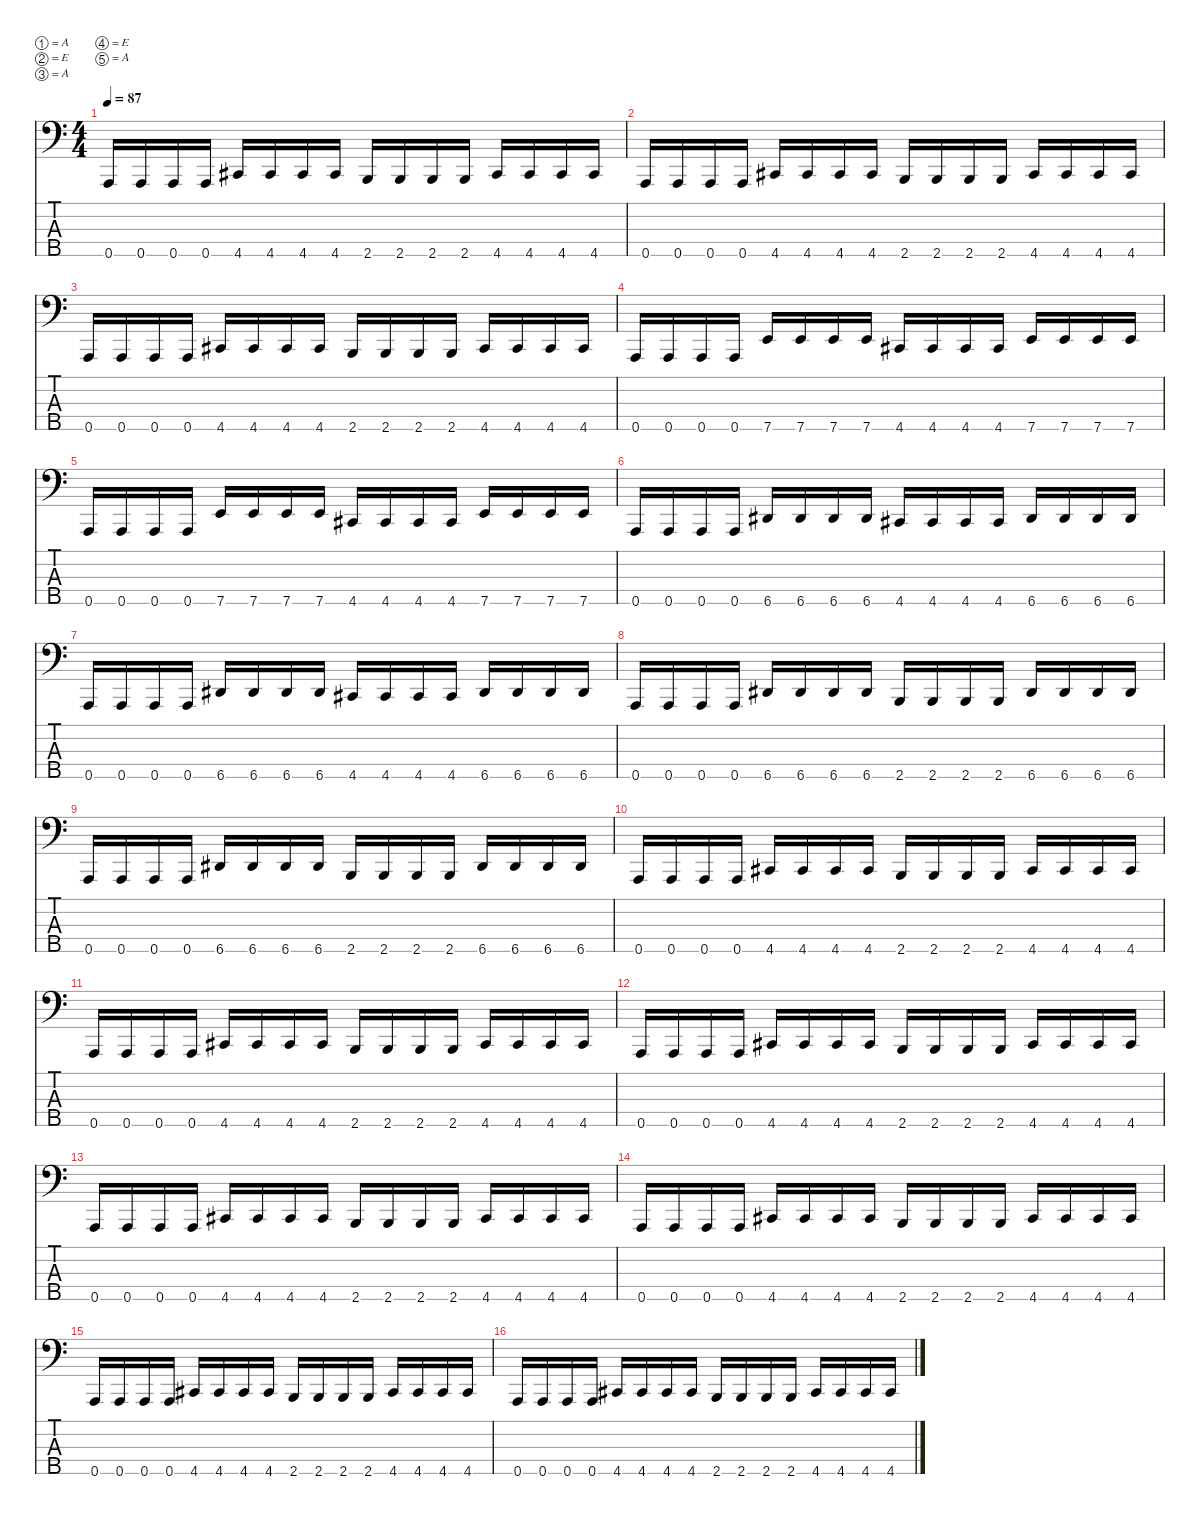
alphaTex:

\defaultSystemsLayout 4
\hideDynamics
\bracketExtendMode nobrackets
\singleTrackTrackNamePolicy hidden
\multiTrackTrackNamePolicy hidden
\firstSystemTrackNameMode fullname
\otherSystemsTrackNameOrientation horizontal
\track ("Bass" "el.bs.") {instrument electricbasspick}
\staff {score tabs}
\tuning (A2 E2 A1 E1 A0)
\ts (4 4)
\tempo 87
\clef f4
\ks c
0.5.16{dy f beam Up} 0.5.16{beam Up} 0.5.16{beam Up} 0.5.16{beam Up} 4.5{acc #}.16{beam Up} 4.5{acc #}.16{beam Up} 4.5{acc #}.16{beam Up} 4.5{acc #}.16{beam Up} 2.5.16{beam Up} 2.5.16{beam Up} 2.5.16{beam Up} 2.5.16{beam Up} 4.5{acc #}.16{beam Up} 4.5{acc #}.16{beam Up} 4.5{acc #}.16{beam Up} 4.5{acc #}.16{beam Up} |
0.5.16{beam Up} 0.5.16{beam Up} 0.5.16{beam Up} 0.5.16{beam Up} 4.5{acc #}.16{beam Up} 4.5{acc #}.16{beam Up} 4.5{acc #}.16{beam Up} 4.5{acc #}.16{beam Up} 2.5.16{beam Up} 2.5.16{beam Up} 2.5.16{beam Up} 2.5.16{beam Up} 4.5{acc #}.16{beam Up} 4.5{acc #}.16{beam Up} 4.5{acc #}.16{beam Up} 4.5{acc #}.16{beam Up} |
0.5.16{beam Up} 0.5.16{beam Up} 0.5.16{beam Up} 0.5.16{beam Up} 4.5{acc #}.16{beam Up} 4.5{acc #}.16{beam Up} 4.5{acc #}.16{beam Up} 4.5{acc #}.16{beam Up} 2.5.16{beam Up} 2.5.16{beam Up} 2.5.16{beam Up} 2.5.16{beam Up} 4.5{acc #}.16{beam Up} 4.5{acc #}.16{beam Up} 4.5{acc #}.16{beam Up} 4.5{acc #}.16{beam Up} |
0.5.16{beam Up} 0.5.16{beam Up} 0.5.16{beam Up} 0.5.16{beam Up} 7.5.16{beam Up} 7.5.16{beam Up} 7.5.16{beam Up} 7.5.16{beam Up} 4.5{acc #}.16{beam Up} 4.5{acc #}.16{beam Up} 4.5{acc #}.16{beam Up} 4.5{acc #}.16{beam Up} 7.5.16{beam Up} 7.5.16{beam Up} 7.5.16{beam Up} 7.5.16{beam Up} |
0.5.16{beam Up} 0.5.16{beam Up} 0.5.16{beam Up} 0.5.16{beam Up} 7.5.16{beam Up} 7.5.16{beam Up} 7.5.16{beam Up} 7.5.16{beam Up} 4.5{acc #}.16{beam Up} 4.5{acc #}.16{beam Up} 4.5{acc #}.16{beam Up} 4.5{acc #}.16{beam Up} 7.5.16{beam Up} 7.5.16{beam Up} 7.5.16{beam Up} 7.5.16{beam Up} |
0.5.16{beam Up} 0.5.16{beam Up} 0.5.16{beam Up} 0.5.16{beam Up} 6.5{acc #}.16{beam Up} 6.5{acc #}.16{beam Up} 6.5{acc #}.16{beam Up} 6.5{acc #}.16{beam Up} 4.5{acc #}.16{beam Up} 4.5{acc #}.16{beam Up} 4.5{acc #}.16{beam Up} 4.5{acc #}.16{beam Up} 6.5{acc #}.16{beam Up} 6.5{acc #}.16{beam Up} 6.5{acc #}.16{beam Up} 6.5{acc #}.16{beam Up} |
0.5.16{beam Up} 0.5.16{beam Up} 0.5.16{beam Up} 0.5.16{beam Up} 6.5{acc #}.16{beam Up} 6.5{acc #}.16{beam Up} 6.5{acc #}.16{beam Up} 6.5{acc #}.16{beam Up} 4.5{acc #}.16{beam Up} 4.5{acc #}.16{beam Up} 4.5{acc #}.16{beam Up} 4.5{acc #}.16{beam Up} 6.5{acc #}.16{beam Up} 6.5{acc #}.16{beam Up} 6.5{acc #}.16{beam Up} 6.5{acc #}.16{beam Up} |
0.5.16{beam Up} 0.5.16{beam Up} 0.5.16{beam Up} 0.5.16{beam Up} 6.5{acc #}.16{beam Up} 6.5{acc #}.16{beam Up} 6.5{acc #}.16{beam Up} 6.5{acc #}.16{beam Up} 2.5.16{beam Up} 2.5.16{beam Up} 2.5.16{beam Up} 2.5.16{beam Up} 6.5{acc #}.16{beam Up} 6.5{acc #}.16{beam Up} 6.5{acc #}.16{beam Up} 6.5{acc #}.16{beam Up} |
0.5.16{beam Up} 0.5.16{beam Up} 0.5.16{beam Up} 0.5.16{beam Up} 6.5{acc #}.16{beam Up} 6.5{acc #}.16{beam Up} 6.5{acc #}.16{beam Up} 6.5{acc #}.16{beam Up} 2.5.16{beam Up} 2.5.16{beam Up} 2.5.16{beam Up} 2.5.16{beam Up} 6.5{acc #}.16{beam Up} 6.5{acc #}.16{beam Up} 6.5{acc #}.16{beam Up} 6.5{acc #}.16{beam Up} |
0.5.16{beam Up} 0.5.16{beam Up} 0.5.16{beam Up} 0.5.16{beam Up} 4.5{acc #}.16{beam Up} 4.5{acc #}.16{beam Up} 4.5{acc #}.16{beam Up} 4.5{acc #}.16{beam Up} 2.5.16{beam Up} 2.5.16{beam Up} 2.5.16{beam Up} 2.5.16{beam Up} 4.5{acc #}.16{beam Up} 4.5{acc #}.16{beam Up} 4.5{acc #}.16{beam Up} 4.5{acc #}.16{beam Up} |
0.5.16{beam Up} 0.5.16{beam Up} 0.5.16{beam Up} 0.5.16{beam Up} 4.5{acc #}.16{beam Up} 4.5{acc #}.16{beam Up} 4.5{acc #}.16{beam Up} 4.5{acc #}.16{beam Up} 2.5.16{beam Up} 2.5.16{beam Up} 2.5.16{beam Up} 2.5.16{beam Up} 4.5{acc #}.16{beam Up} 4.5{acc #}.16{beam Up} 4.5{acc #}.16{beam Up} 4.5{acc #}.16{beam Up} |
0.5.16{beam Up} 0.5.16{beam Up} 0.5.16{beam Up} 0.5.16{beam Up} 4.5{acc #}.16{beam Up} 4.5{acc #}.16{beam Up} 4.5{acc #}.16{beam Up} 4.5{acc #}.16{beam Up} 2.5.16{beam Up} 2.5.16{beam Up} 2.5.16{beam Up} 2.5.16{beam Up} 4.5{acc #}.16{beam Up} 4.5{acc #}.16{beam Up} 4.5{acc #}.16{beam Up} 4.5{acc #}.16{beam Up} |
0.5.16{beam Up} 0.5.16{beam Up} 0.5.16{beam Up} 0.5.16{beam Up} 4.5{acc #}.16{beam Up} 4.5{acc #}.16{beam Up} 4.5{acc #}.16{beam Up} 4.5{acc #}.16{beam Up} 2.5.16{beam Up} 2.5.16{beam Up} 2.5.16{beam Up} 2.5.16{beam Up} 4.5{acc #}.16{beam Up} 4.5{acc #}.16{beam Up} 4.5{acc #}.16{beam Up} 4.5{acc #}.16{beam Up} |
0.5.16{beam Up} 0.5.16{beam Up} 0.5.16{beam Up} 0.5.16{beam Up} 4.5{acc #}.16{beam Up} 4.5{acc #}.16{beam Up} 4.5{acc #}.16{beam Up} 4.5{acc #}.16{beam Up} 2.5.16{beam Up} 2.5.16{beam Up} 2.5.16{beam Up} 2.5.16{beam Up} 4.5{acc #}.16{beam Up} 4.5{acc #}.16{beam Up} 4.5{acc #}.16{beam Up} 4.5{acc #}.16{beam Up} |
0.5.16{beam Up} 0.5.16{beam Up} 0.5.16{beam Up} 0.5.16{beam Up} 4.5{acc #}.16{beam Up} 4.5{acc #}.16{beam Up} 4.5{acc #}.16{beam Up} 4.5{acc #}.16{beam Up} 2.5.16{beam Up} 2.5.16{beam Up} 2.5.16{beam Up} 2.5.16{beam Up} 4.5{acc #}.16{beam Up} 4.5{acc #}.16{beam Up} 4.5{acc #}.16{beam Up} 4.5{acc #}.16{beam Up} |
0.5.16{beam Up} 0.5.16{beam Up} 0.5.16{beam Up} 0.5.16{beam Up} 4.5{acc #}.16{beam Up} 4.5{acc #}.16{beam Up} 4.5{acc #}.16{beam Up} 4.5{acc #}.16{beam Up} 2.5.16{beam Up} 2.5.16{beam Up} 2.5.16{beam Up} 2.5.16{beam Up} 4.5{acc #}.16{beam Up} 4.5{acc #}.16{beam Up} 4.5{acc #}.16{beam Up} 4.5{acc #}.16{beam Up}
